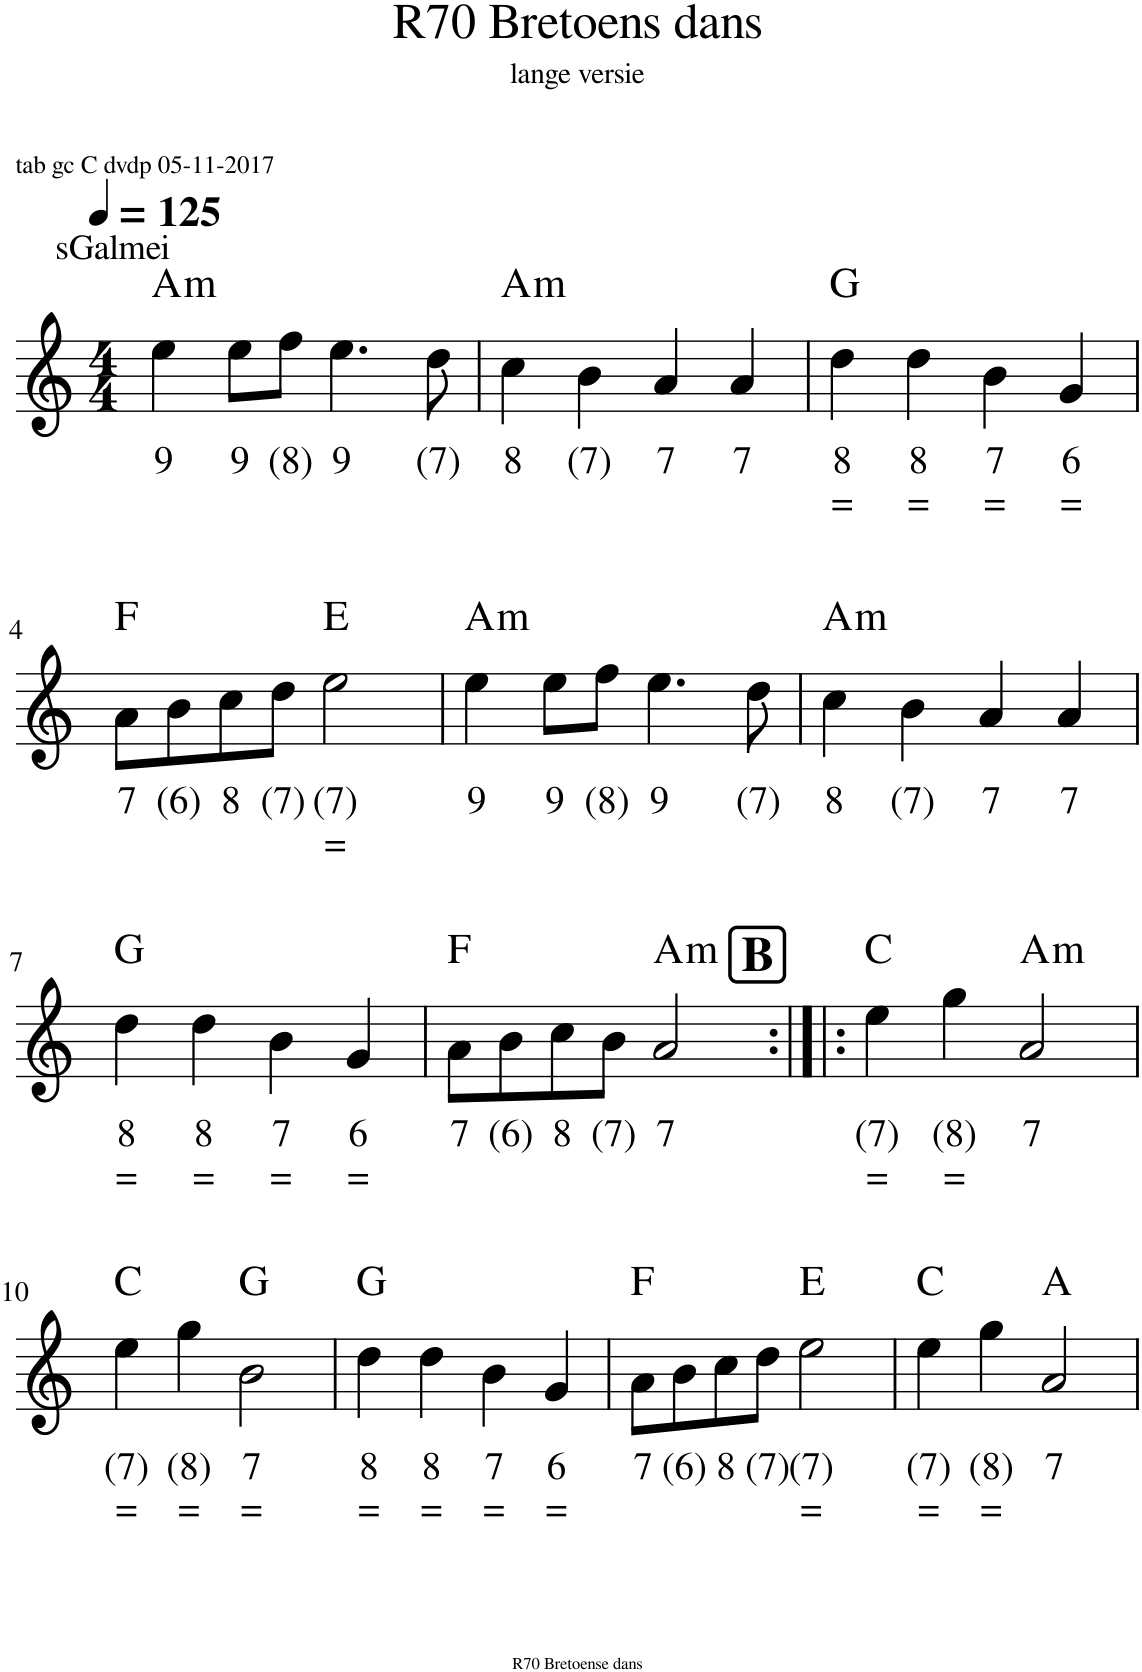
**kern	**text	**text	**harte
*part1	*part1	*part1	*part1
*staff1	*staff1	*staff1	*
*I"Stem	*	*	*
*clefG2	*	*	*
*k[]	*	*	*
*M4/4	*	*	*
*MM125	*	*	*
=1	=1	=1	=1
!LO:TX:a:t=sGalmei	!	!	!
!	!LO:LY:b	!	!LO:H:kt=m
4ee\	9	.	A:min
!	!LO:LY:b	!	!
8ee\L	9	.	.
!	!LO:LY:b	!	!
8ff\J	(8)	.	.
!	!LO:LY:b	!	!
4.ee\	9	.	.
!	!LO:LY:b	!	!
8dd\	(7)	.	.
=2	=2	=2	=2
!	!LO:LY:b	!	!LO:H:kt=m
4cc\	8	.	A:min
!	!LO:LY:b	!	!
4b\	(7)	.	.
!	!LO:LY:b	!	!
4a/	7	.	.
!	!LO:LY:b	!	!
4a/	7	.	.
=3	=3	=3	=3
!	!LO:LY:b	!LO:LY:b	!
4dd\	8	=	G:maj
!	!LO:LY:b	!LO:LY:b	!
4dd\	8	=	.
!	!LO:LY:b	!LO:LY:b	!
4b\	7	=	.
!	!LO:LY:b	!LO:LY:b	!
4g/	6	=	.
!!LO:LB:g=z
=4	=4	=4	=4
!	!LO:LY:b	!	!
8a\L	7	.	F:maj
!	!LO:LY:b	!	!
8b\	(6)	.	.
!	!LO:LY:b	!	!
8cc\	8	.	.
!	!LO:LY:b	!	!
8dd\J	(7)	.	.
!	!LO:LY:b	!LO:LY:b	!
2ee\	(7)	=	E:maj
=5	=5	=5	=5
!	!LO:LY:b	!	!LO:H:kt=m
4ee\	9	.	A:min
!	!LO:LY:b	!	!
8ee\L	9	.	.
!	!LO:LY:b	!	!
8ff\J	(8)	.	.
!	!LO:LY:b	!	!
4.ee\	9	.	.
!	!LO:LY:b	!	!
8dd\	(7)	.	.
=6	=6	=6	=6
!	!LO:LY:b	!	!LO:H:kt=m
4cc\	8	.	A:min
!	!LO:LY:b	!	!
4b\	(7)	.	.
!	!LO:LY:b	!	!
4a/	7	.	.
!	!LO:LY:b	!	!
4a/	7	.	.
!!LO:LB:g=z
=7	=7	=7	=7
!	!LO:LY:b	!LO:LY:b	!
4dd\	8	=	G:maj
!	!LO:LY:b	!LO:LY:b	!
4dd\	8	=	.
!	!LO:LY:b	!LO:LY:b	!
4b\	7	=	.
!	!LO:LY:b	!LO:LY:b	!
4g/	6	=	.
=8	=8	=8	=8
!	!LO:LY:b	!	!
8a\L	7	.	F:maj
!	!LO:LY:b	!	!
8b\	(6)	.	.
!	!LO:LY:b	!	!
8cc\	8	.	.
!	!LO:LY:b	!	!
8b\J	(7)	.	.
!	!LO:LY:b	!	!LO:H:kt=m
2a/	7	.	A:min
!!LO:REH:place=s1:a:B:cj:fs=14:t=B
=9:|!|:	=9:|!|:	=9:|!|:	=9:|!|:
!	!LO:LY:b	!LO:LY:b	!
4ee\	(7)	=	C:maj
!	!LO:LY:b	!LO:LY:b	!
4gg\	(8)	=	.
!	!LO:LY:b	!	!LO:H:kt=m
2a/	7	.	A:min
!!LO:LB:g=z
=10	=10	=10	=10
!	!LO:LY:b	!LO:LY:b	!
4ee\	(7)	=	C:maj
!	!LO:LY:b	!LO:LY:b	!
4gg\	(8)	=	.
!	!LO:LY:b	!LO:LY:b	!
2b\	7	=	G:maj
=11	=11	=11	=11
!	!LO:LY:b	!LO:LY:b	!
4dd\	8	=	G:maj
!	!LO:LY:b	!LO:LY:b	!
4dd\	8	=	.
!	!LO:LY:b	!LO:LY:b	!
4b\	7	=	.
!	!LO:LY:b	!LO:LY:b	!
4g/	6	=	.
=12	=12	=12	=12
!	!LO:LY:b	!	!
8a\L	7	.	F:maj
!	!LO:LY:b	!	!
8b\	(6)	.	.
!	!LO:LY:b	!	!
8cc\	8	.	.
!	!LO:LY:b	!	!
8dd\J	(7)	.	.
!	!LO:LY:b	!LO:LY:b	!
2ee\	(7)	=	E:maj
=13	=13	=13	=13
!	!LO:LY:b	!LO:LY:b	!
4ee\	(7)	=	C:maj
!	!LO:LY:b	!LO:LY:b	!
4gg\	(8)	=	.
!	!LO:LY:b	!	!
2a/	7	.	A:maj
=	=	=	=
*-	*-	*-	*-
